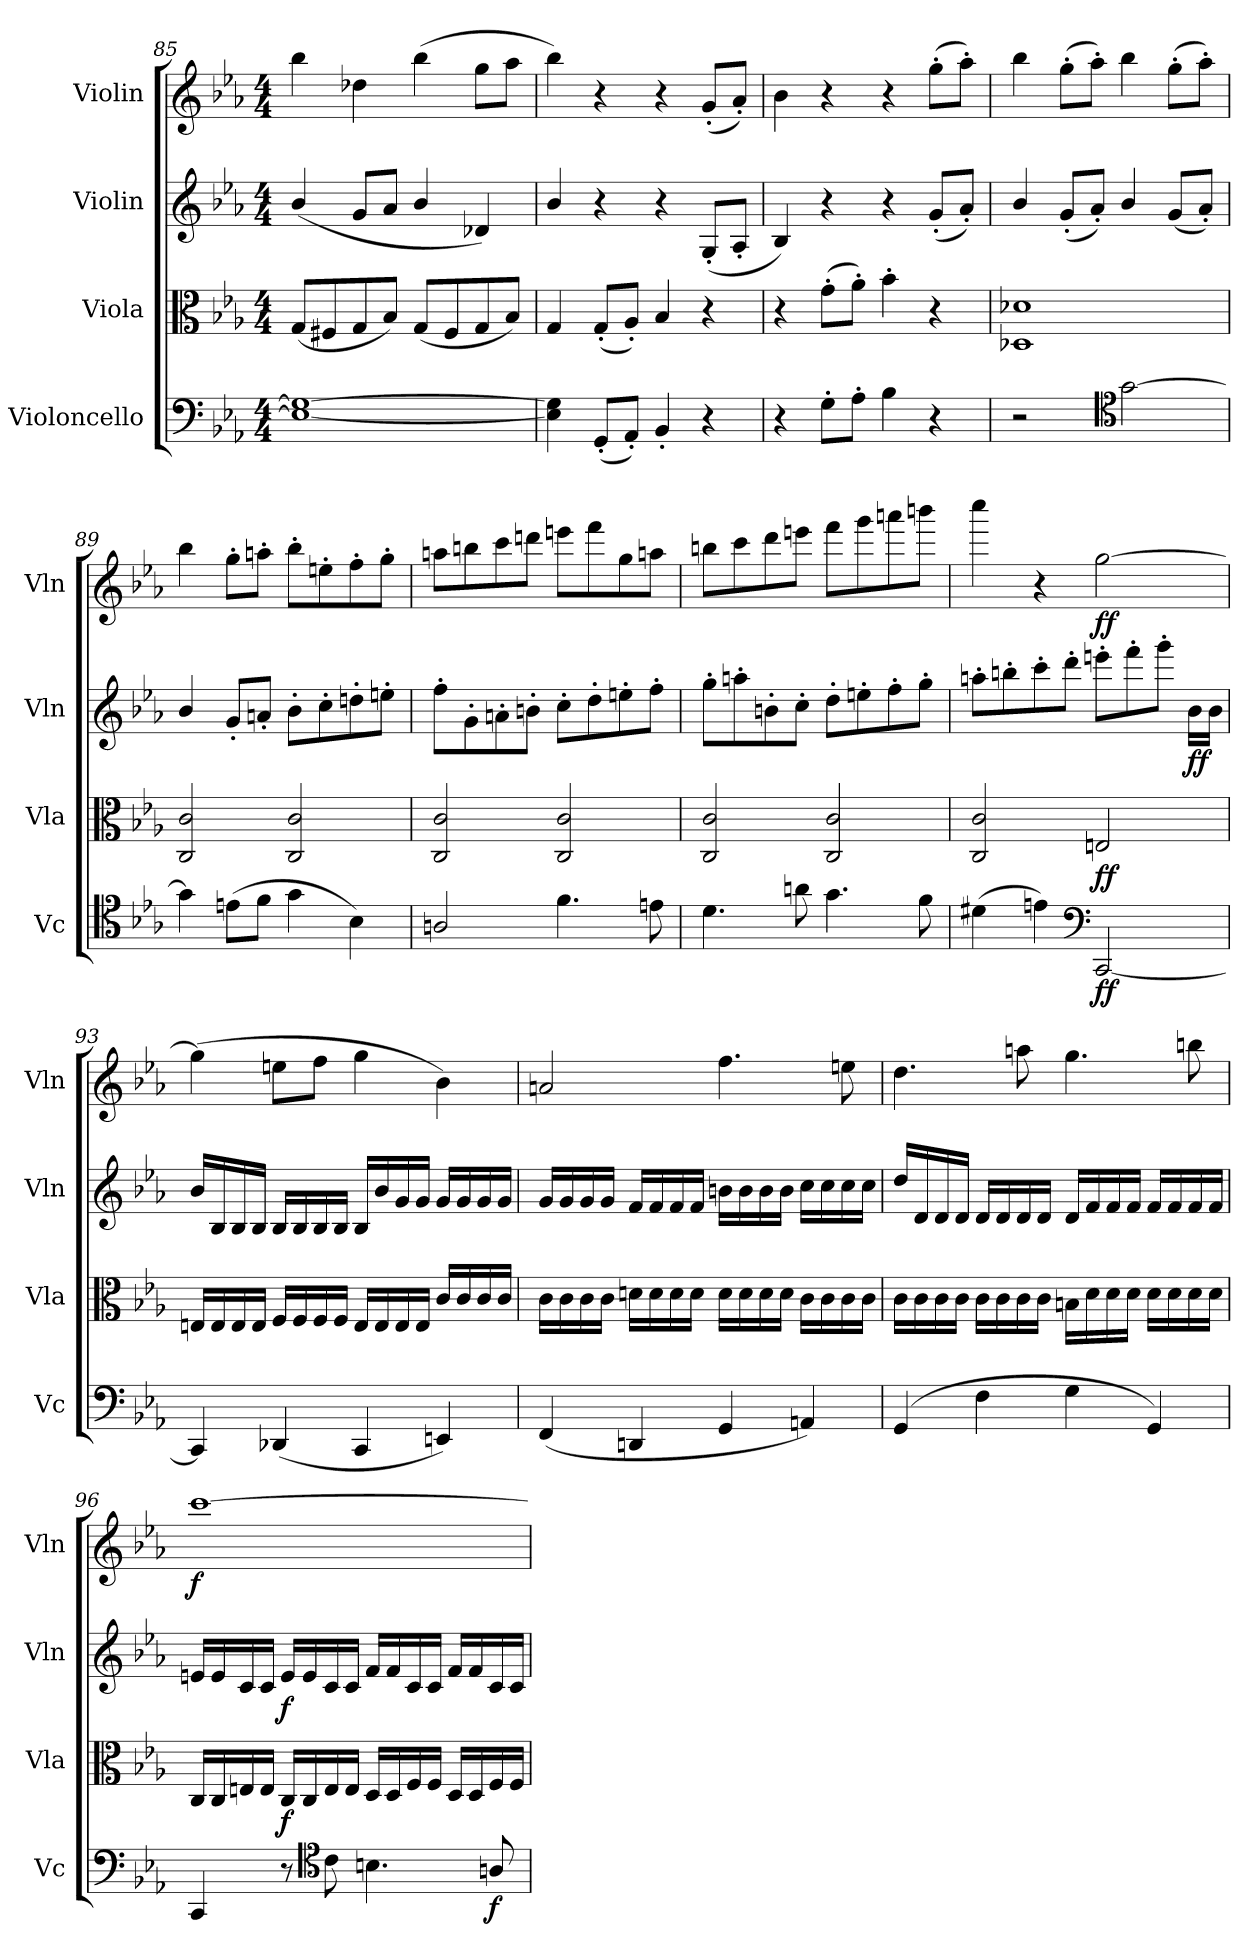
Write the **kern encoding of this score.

**kern	**dynam	**kern	**dynam	**kern	**dynam	**kern	**dynam
*part4	*part4	*part3	*part3	*part2	*part2	*part1	*part1
*staff4	*staff4	*staff3	*staff3	*staff2	*staff2	*staff1	*staff1
*I"Violoncello	*	*I"Viola	*	*I"Violin	*	*I"Violin	*
*I'Vc	*	*I'Vla	*	*I'Vln	*	*I'Vln	*
*clefF4	*	*clefC3	*	*clefG2	*	*clefG2	*
*k[b-e-a-]	*	*k[b-e-a-]	*	*k[b-e-a-]	*	*k[b-e-a-]	*
*M4/4	*	*M4/4	*	*M4/4	*	*M4/4	*
=85	=85	=85	=85	=85	=85	=85	=85
1E_ 1G_	.	(8G/L	.	(4b-/	.	4bb-\	.
.	.	8F#X/	.	.	.	.	.
.	.	8G/	.	8g/L	.	4dd-X\	.
.	.	8B-/J)	.	8a-/J	.	.	.
.	.	(8G/L	.	4b-/	.	(4bb-\	.
.	.	8F#/	.	.	.	.	.
.	.	8G/	.	4d-X/)	.	8gg\L	.
.	.	8B-/J)	.	.	.	8aa-\J	.
=86	=86	=86	=86	=86	=86	=86	=86
4E]\ 4G]\	.	4G/	.	4b-/	.	4bb-\)	.
(8GG'/L	.	(8G'/L	.	4r	.	4r	.
8AA-'/J)	.	8A-'/J)	.	.	.	.	.
4BB-'/	.	4B-/	.	4r	.	4r	.
4r	.	4r	.	(8G'/L	.	(8g'/L	.
.	.	.	.	8A-'/J	.	8a-'/J)	.
=87	=87	=87	=87	=87	=87	=87	=87
4r	.	4r	.	4B-/)	.	4b-\	.
8G'\L	.	(8g'\L	.	4r	.	4r	.
8A-'\J	.	8a-'\J)	.	.	.	.	.
4B-\	.	4b-'\	.	4r	.	4r	.
4r	.	4r	.	(8g'/L	.	(8gg'\L	.
.	.	.	.	8a-'/J)	.	8aa-'\J)	.
=88	=88	=88	=88	=88	=88	=88	=88
2r	.	1D-X 1d-X	.	4b-/	.	4bb-\	.
.	.	.	.	(8g'/L	.	(8gg'\L	.
.	.	.	.	8a-'/J)	.	8aa-'\J)	.
*clefC4	*	*	*	*	*	*	*
[2g\	.	.	.	4b-/	.	4bb-\	.
.	.	.	.	(8g/L	.	(8gg'\L	.
.	.	.	.	8a-'/J)	.	8aa-'\J)	.
=89	=89	=89	=89	=89	=89	=89	=89
4g\]	.	2C/ 2c/	.	4b-/	.	4bb-\	.
(8en\L	.	.	.	8g'/L	.	8gg'\L	.
8f\J	.	.	.	8an'/J	.	8aan'\J	.
4g\	.	2C/ 2c/	.	8b-'\L	.	8bb-'\L	.
.	.	.	.	8cc'\	.	8een'\	.
4B-\)	.	.	.	8ddn'\	.	8ff'\	.
.	.	.	.	8een'\J	.	8gg'\J	.
=90	=90	=90	=90	=90	=90	=90	=90
2An/	.	2C/ 2c/	.	8ff'\L	.	8aan\L	.
.	.	.	.	8g'\	.	8bbn\	.
.	.	.	.	8an'\	.	8ccc\	.
.	.	.	.	8bn'\J	.	8dddn\J	.
4.f\	.	2C/ 2c/	.	8cc'\L	.	8eeen\L	.
.	.	.	.	8dd'\	.	8fff\	.
.	.	.	.	8een'\	.	8gg\	.
8en\	.	.	.	8ff'\J	.	8aan\J	.
=91	=91	=91	=91	=91	=91	=91	=91
4.d\	.	2C/ 2c/	.	8gg'\L	.	8bbn\L	.
.	.	.	.	8aan'\	.	8ccc\	.
.	.	.	.	8bn'\	.	8ddd\	.
8an\	.	.	.	8cc'\J	.	8eeen\J	.
4.g\	.	2C/ 2c/	.	8dd'\L	.	8fff\L	.
.	.	.	.	8een'\	.	8ggg\	.
.	.	.	.	8ff'\	.	8aaan\	.
8f\	.	.	.	8gg'\J	.	8bbbn\J	.
=92	=92	=92	=92	=92	=92	=92	=92
(4d#X\	.	2C/ 2c/	.	8aan'\L	.	4cccc\	.
.	.	.	.	8bbn'\	.	.	.
4en\)	.	.	.	8ccc'\	.	4r	.
.	.	.	.	8ddd'\J	.	.	.
*clefF4	*	*	*	*	*	*	*
[2CC/	ff	2En/	ff	8eeen'\L	.	[2gg\	ff
.	.	.	.	8fff'\	.	.	.
.	.	.	.	8ggg'\J	.	.	.
.	.	.	.	16b-\LL	ff	.	.
.	.	.	.	16b-\JJ	.	.	.
=93	=93	=93	=93	=93	=93	=93	=93
4CC/]	.	16En/LL	.	16b-/LL	.	(4gg\]	.
.	.	16E/	.	16B-/	.	.	.
.	.	16E/	.	16B-/	.	.	.
.	.	16E/JJ	.	16B-/JJ	.	.	.
(4DD-X/	.	16F/LL	.	16B-/LL	.	8een\L	.
.	.	16F/	.	16B-/	.	.	.
.	.	16F/	.	16B-/	.	8ff\J	.
.	.	16F/JJ	.	16B-/JJ	.	.	.
4CC/	.	16E/LL	.	16B-/LL	.	4gg\	.
.	.	16E/	.	16b-/	.	.	.
.	.	16E/	.	16g/	.	.	.
.	.	16E/JJ	.	16g/JJ	.	.	.
4EEn/)	.	16c/LL	.	16g/LL	.	4b-\)	.
.	.	16c/	.	16g/	.	.	.
.	.	16c/	.	16g/	.	.	.
.	.	16c/JJ	.	16g/JJ	.	.	.
=94	=94	=94	=94	=94	=94	=94	=94
(4FF/	.	16c\LL	.	16g/LL	.	2an/	.
.	.	16c\	.	16g/	.	.	.
.	.	16c\	.	16g/	.	.	.
.	.	16c\JJ	.	16g/JJ	.	.	.
4DDn/	.	16dn\LL	.	16f/LL	.	.	.
.	.	16d\	.	16f/	.	.	.
.	.	16d\	.	16f/	.	.	.
.	.	16d\JJ	.	16f/JJ	.	.	.
4GG/	.	16d\LL	.	16bn\LL	.	4.ff\	.
.	.	16d\	.	16b\	.	.	.
.	.	16d\	.	16b\	.	.	.
.	.	16d\JJ	.	16b\JJ	.	.	.
4AAn/)	.	16c\LL	.	16cc\LL	.	.	.
.	.	16c\	.	16cc\	.	.	.
.	.	16c\	.	16cc\	.	8een\	.
.	.	16c\JJ	.	16cc\JJ	.	.	.
=95	=95	=95	=95	=95	=95	=95	=95
(4GG/	.	16c\LL	.	16dd/LL	.	4.dd\	.
.	.	16c\	.	16d/	.	.	.
.	.	16c\	.	16d/	.	.	.
.	.	16c\JJ	.	16d/JJ	.	.	.
4F\	.	16c\LL	.	16d/LL	.	.	.
.	.	16c\	.	16d/	.	.	.
.	.	16c\	.	16d/	.	8aan\	.
.	.	16c\JJ	.	16d/JJ	.	.	.
4G\	.	16Bn\LL	.	16d/LL	.	4.gg\	.
.	.	16d\	.	16f/	.	.	.
.	.	16d\	.	16f/	.	.	.
.	.	16d\JJ	.	16f/JJ	.	.	.
4GG/)	.	16d\LL	.	16f/LL	.	.	.
.	.	16d\	.	16f/	.	.	.
.	.	16d\	.	16f/	.	8bbn\	.
.	.	16d\JJ	.	16f/JJ	.	.	.
=96	=96	=96	=96	=96	=96	=96	=96
4CC/	.	16C/LL	.	16en/LL	.	[1ccc	f
.	.	16C/	.	16e/	.	.	.
.	.	16En/	.	16c/	.	.	.
.	.	16E/JJ	.	16c/JJ	.	.	.
8r	.	16C/LL	f	16e/LL	f	.	.
.	.	16C/	.	16e/	.	.	.
*clefC4	*	*	*	*	*	*	*
8c\	.	16E/	.	16c/	.	.	.
.	.	16E/JJ	.	16c/JJ	.	.	.
4.Bn\	.	16D/LL	.	16f/LL	.	.	.
.	.	16D/	.	16f/	.	.	.
.	.	16F/	.	16c/	.	.	.
.	.	16F/JJ	.	16c/JJ	.	.	.
.	.	16D/LL	.	16f/LL	.	.	.
.	.	16D/	.	16f/	.	.	.
8An/	f	16F/	.	16c/	.	.	.
.	.	16F/JJ	.	16c/JJ	.	.	.
=	=	=	=	=	=	=	=
*-	*-	*-	*-	*-	*-	*-	*-
